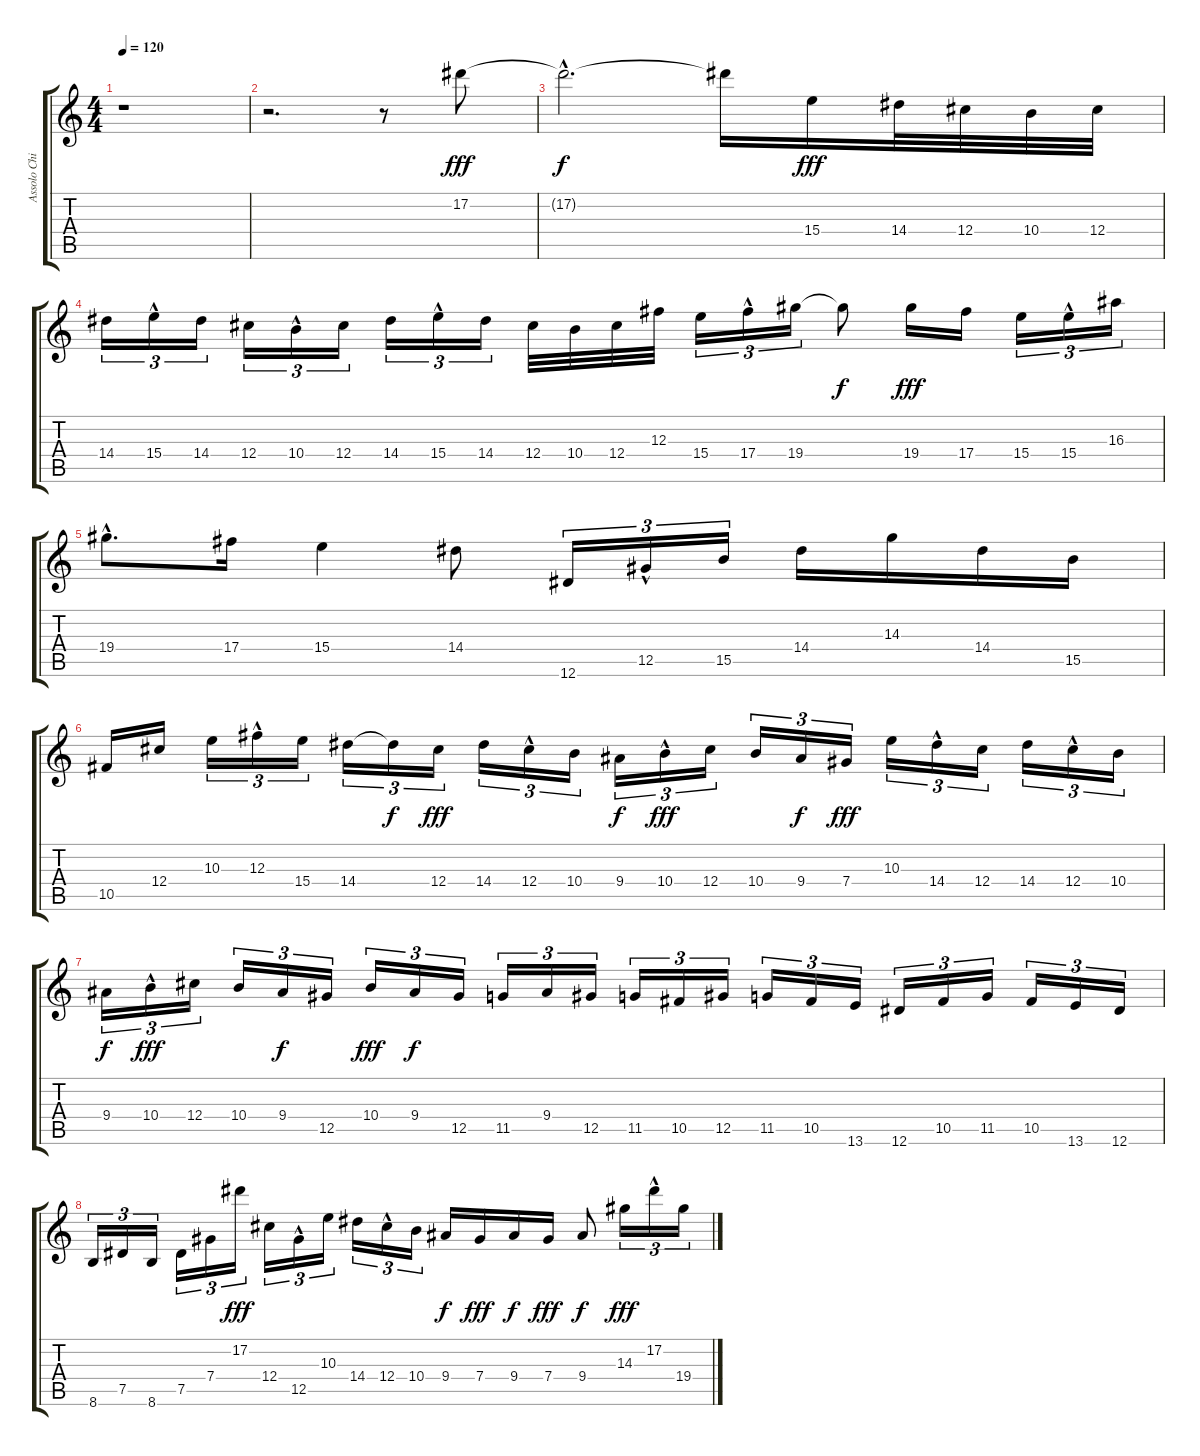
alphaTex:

\track ("Assolo Chitarra 1" "Assolo Chi") {instrument overdrivenguitar}
\staff {score tabs}
\tuning (Eb4 Bb3 Gb3 Db3 Ab2 Eb2) {hide}
\ts (4 4)
\tempo 120
\clef g2
\ks c
r.1{dy fff} |
r.2{d} r.8 17.2.8 |
17.2{hac t}.2{d dy f} 17.2{t}.16 15.4.16{dy fff} 14.4.32 12.4.32 10.4.32 12.4.32 |
14.4.16{tu (3 2)} 15.4{hac}.16{tu (3 2)} 14.4.16{tu (3 2)} 12.4.16{tu (3 2)} 10.4{hac}.16{tu (3 2)} 12.4.16{tu (3 2)} 14.4.16{tu (3 2)} 15.4{hac}.16{tu (3 2)} 14.4.16{tu (3 2)} 12.4.32 10.4.32 12.4.32 12.3.32 15.4.16{tu (3 2)} 17.4{hac}.16{tu (3 2)} 19.4.16{tu (3 2)} 19.4{t}.8{dy f} 19.4.16{dy fff} 17.4.16 15.4.16{tu (3 2)} 15.4{hac}.16{tu (3 2)} 16.3.16{tu (3 2)} |
19.4{hac}.8{d} 17.4.16 15.4.4 14.4.8 12.6.16{tu (3 2)} 12.5{hac}.16{tu (3 2)} 15.5.16{tu (3 2)} 14.4.16 14.3.16 14.4.16 15.5.16 |
10.5.16 12.4.16 10.3.16{tu (3 2)} 12.3{hac}.16{tu (3 2)} 15.4.16{tu (3 2)} 14.4.16{tu (3 2)} 14.4{t}.16{tu (3 2) dy f} 12.4.16{tu (3 2) dy fff} 14.4.16{tu (3 2)} 12.4{hac}.16{tu (3 2)} 10.4.16{tu (3 2)} 9.4.16{tu (3 2) dy f} 10.4{hac}.16{tu (3 2) dy fff} 12.4.16{tu (3 2)} 10.4.16{tu (3 2)} 9.4.16{tu (3 2) dy f} 7.4.16{tu (3 2) dy fff} 10.3.16{tu (3 2)} 14.4{hac}.16{tu (3 2)} 12.4.16{tu (3 2)} 14.4.16{tu (3 2)} 12.4{hac}.16{tu (3 2)} 10.4.16{tu (3 2)} |
9.4.16{tu (3 2) dy f} 10.4{hac}.16{tu (3 2) dy fff} 12.4.16{tu (3 2)} 10.4.16{tu (3 2)} 9.4.16{tu (3 2) dy f} 12.5.16{tu (3 2)} 10.4.16{tu (3 2) dy fff} 9.4.16{tu (3 2) dy f} 12.5.16{tu (3 2)} 11.5.16{tu (3 2)} 9.4.16{tu (3 2)} 12.5.16{tu (3 2)} 11.5.16{tu (3 2)} 10.5.16{tu (3 2)} 12.5.16{tu (3 2)} 11.5.16{tu (3 2)} 10.5.16{tu (3 2)} 13.6.16{tu (3 2)} 12.6.16{tu (3 2)} 10.5.16{tu (3 2)} 11.5.16{tu (3 2)} 10.5.16{tu (3 2)} 13.6.16{tu (3 2)} 12.6.16{tu (3 2)} |
8.6.16{tu (3 2)} 7.5.16{tu (3 2)} 8.6.16{tu (3 2)} 7.5.16{tu (3 2)} 7.4.16{tu (3 2)} 17.2.16{tu (3 2) dy fff} 12.4.16{tu (3 2)} 12.5{hac}.16{tu (3 2)} 10.3.16{tu (3 2)} 14.4.16{tu (3 2)} 12.4{hac}.16{tu (3 2)} 10.4.16{tu (3 2)} 9.4.16{dy f} 7.4.16{dy fff} 9.4.16{dy f} 7.4.16{dy fff} 9.4.8{dy f} 14.3.16{tu (3 2) dy fff} 17.2{hac}.16{tu (3 2)} 19.4.16{tu (3 2)}
